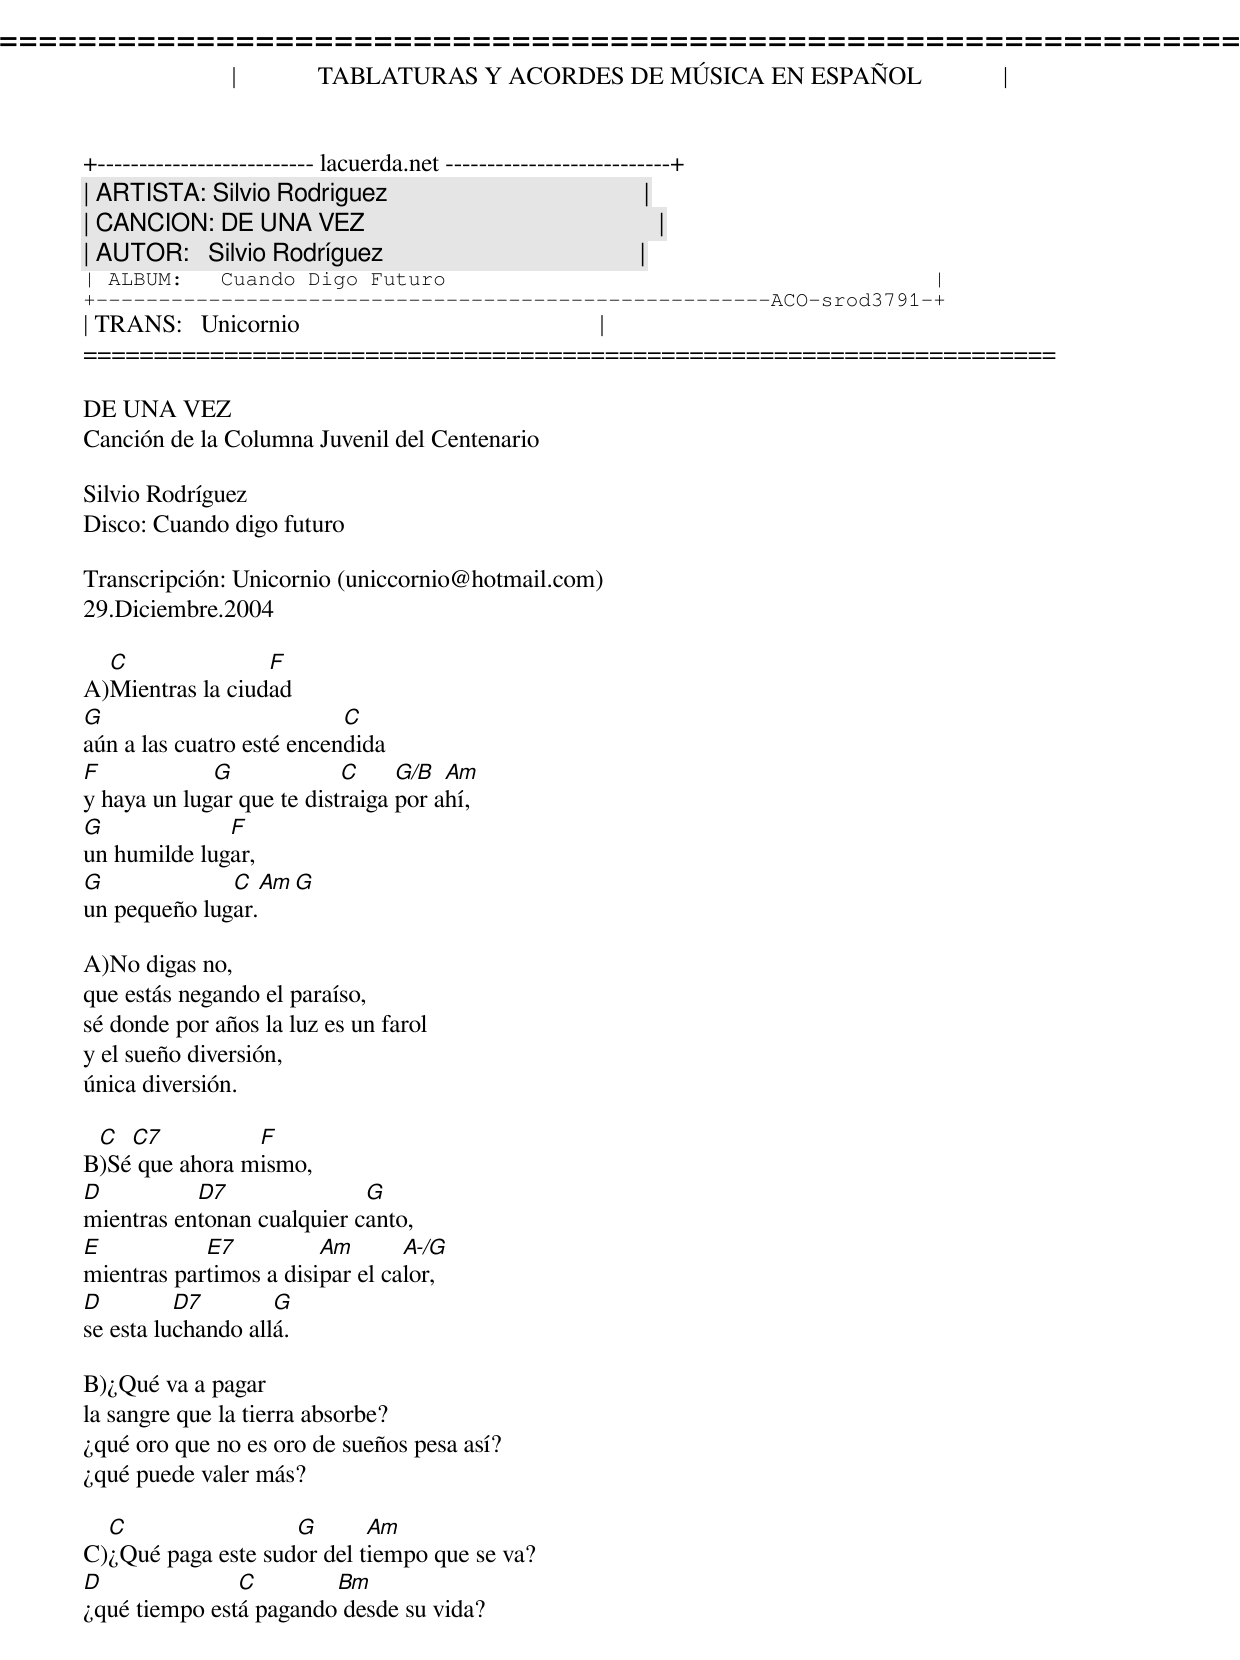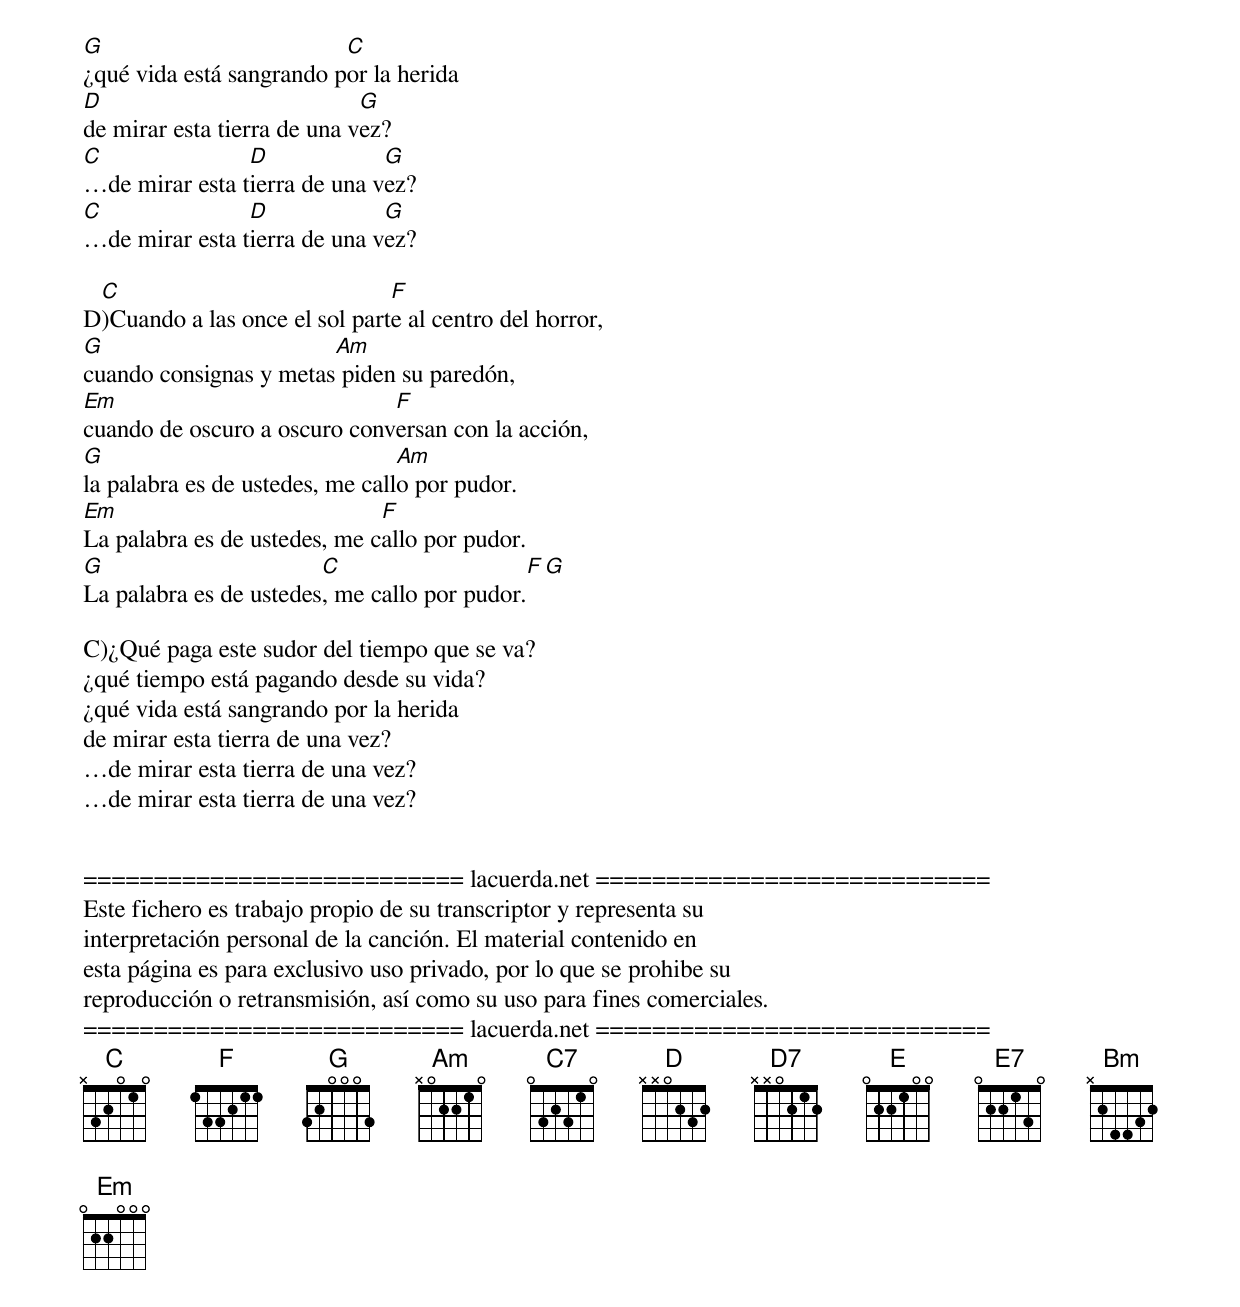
=====================================================================
|             TABLATURAS Y ACORDES DE MÚSICA EN ESPAÑOL             |
+-------------------------- lacuerda.net ---------------------------+
| ARTISTA: Silvio Rodriguez                                         |
| CANCION: DE UNA VEZ                                               |
| AUTOR:   Silvio Rodríguez                                         |
| ALBUM:   Cuando Digo Futuro                                       |
+------------------------------------------------------ACO-srod3791-+
| TRANS:   Unicornio                                                |
=====================================================================

DE UNA VEZ
Canción de la Columna Juvenil del Centenario

Silvio Rodríguez
Disco: Cuando digo futuro

Transcripción: Unicornio (uniccornio@hotmail.com)
29.Diciembre.2004

  C               F
A)Mientras la ciudad
G                          C
aún a las cuatro esté encendida
F            G             C     G/B  Am
y haya un lugar que te distraiga por ahí,
G             F
un humilde lugar,
G             C  Am  G
un pequeño lugar.

A)No digas no,
que estás negando el paraíso,
sé donde por años la luz es un farol
y el sueño diversión,
única diversión.

 C  C7          F
B)Sé que ahora mismo,
D          D7               G
mientras entonan cualquier canto,
E           E7          Am       A-/G
mientras partimos a disipar el calor,
D         D7        G
se esta luchando allá.

B)¿Qué va a pagar
la sangre que la tierra absorbe?
¿qué oro que no es oro de sueños pesa así?
¿qué puede valer más?

  C                 G       Am
C)¿Qué paga este sudor del tiempo que se va?
D              C        Bm
¿qué tiempo está pagando desde su vida?
G                         C
¿qué vida está sangrando por la herida
D                            G
de mirar esta tierra de una vez?
C               D             G
de mirar esta tierra de una vez?
C               D             G
de mirar esta tierra de una vez?

 C                             F
D)Cuando a las once el sol parte al centro del horror,
G                       Am
cuando consignas y metas piden su paredón,
Em                            F
cuando de oscuro a oscuro conversan con la acción,
G                                Am
la palabra es de ustedes, me callo por pudor.
Em                            F
La palabra es de ustedes, me callo por pudor.
G                       C                    F  G
La palabra es de ustedes, me callo por pudor.

C)¿Qué paga este sudor del tiempo que se va?
¿qué tiempo está pagando desde su vida?
¿qué vida está sangrando por la herida
de mirar esta tierra de una vez?
de mirar esta tierra de una vez?
de mirar esta tierra de una vez?


=========================== lacuerda.net ============================
Este fichero es trabajo propio de su transcriptor y representa su
interpretación personal de la canción. El material contenido en
esta página es para exclusivo uso privado, por lo que se prohibe su
reproducción o retransmisión, así como su uso para fines comerciales.
=========================== lacuerda.net ============================
